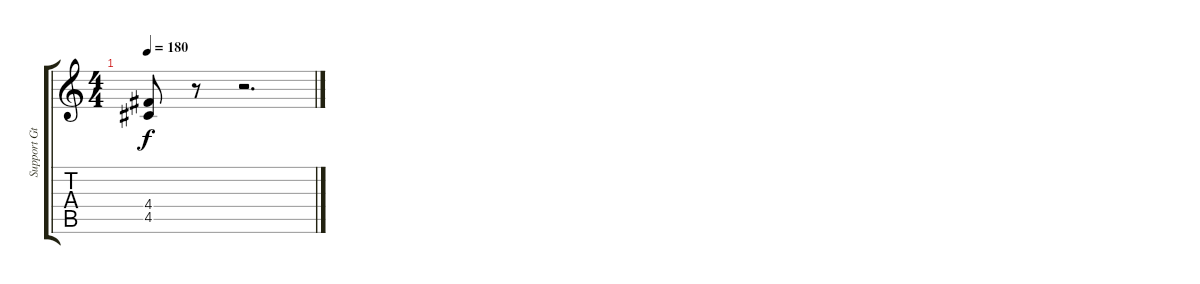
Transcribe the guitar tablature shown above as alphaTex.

\track ("Support Gt" "Support Gt") {instrument distortionguitar}
\staff {score tabs}
\tuning (E4 B3 G3 D3 A2 E2) {hide}
\ts (4 4)
\tempo 180
\clef g2
\ks c
(4.4 4.5).8{dy f} r.8 r.2{d}
